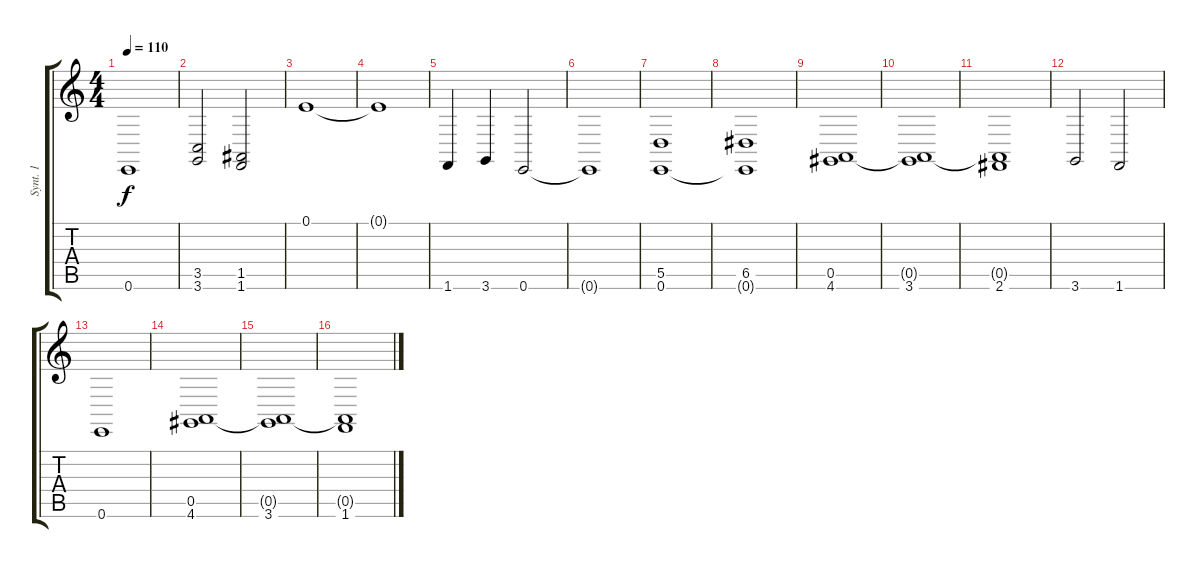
\track ("Synt. 1" "Synt. 1") {instrument pad2warm}
\staff {score tabs}
\tuning (E4 B3 G3 D3 A2 E2) {hide}
\ts (4 4)
\tempo 110
\clef g2
\ks c
0.6{t}.1{dy f} |
(3.5 3.6).2 (1.5 1.6).2 |
0.1.1 |
0.1{t}.1 |
1.6.4 3.6.4 0.6.2 |
0.6{t}.1 |
(5.5 0.6).1 |
(6.5 0.6{t}).1 |
(0.5 4.6).1 |
(0.5{t} 3.6).1 |
(0.5{t} 2.6).1 |
3.6.2 1.6.2 |
0.6.1 |
(0.5 4.6).1 |
(0.5{t} 3.6).1 |
(0.5{t} 1.6).1
